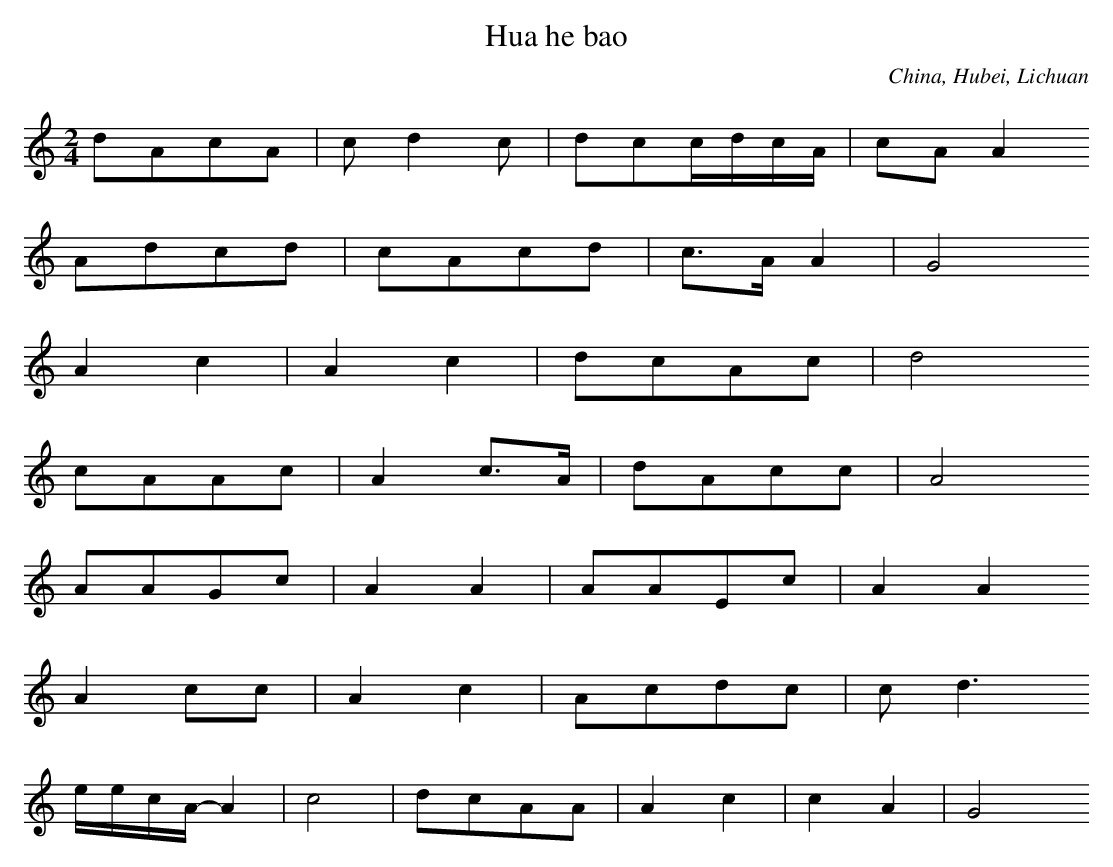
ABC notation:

X:1
T: Hua he bao
O: China, Hubei, Lichuan
M: 2/4
L: 1/16
K: C
d2A2c2A2 | c2d4c2 | d2c2cdcA | c2A2A4
A2d2c2d2 | c2A2c2d2 | c3AA4 | G8
A4c4 | A4c4 | d2c2A2c2 | d8
c2A2A2c2 | A4c3A | d2A2c2c2 | A8
A2A2G2c2 | A4A4 | A2A2E2c2 | A4A4
A4c2c2 | A4c4 | A2c2d2c2 | c2d6
eecA-A4 | c8 | d2c2A2A2 | A4c4 | c4A4 | G8
